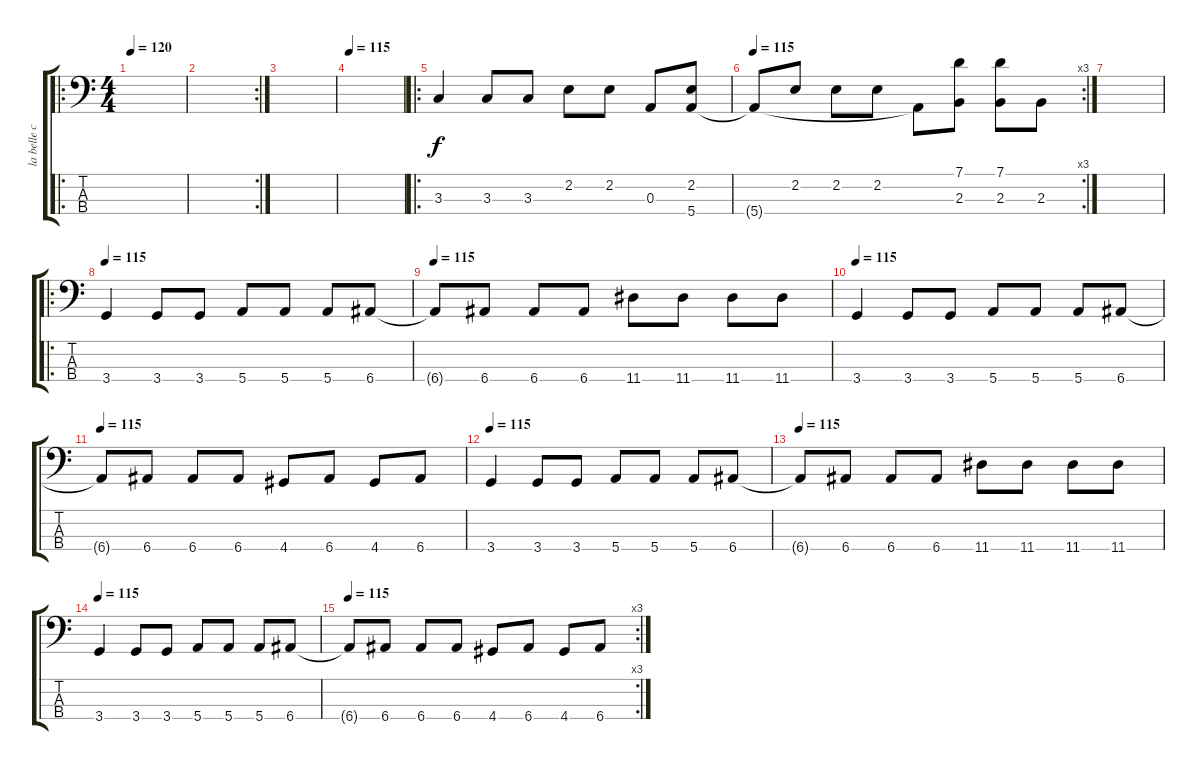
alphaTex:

\track ("la belle charlotte" "la belle c") {instrument slapbass2}
\staff {score tabs}
\tuning (G2 D2 A1 E1) {hide}
\ro
\ts (4 4)
\tempo 120
\clef f4
\ks c
|
\rc 2
|
|
\tempo 115
|
\ro
3.3.4 3.3.8 3.3.8 2.2.8 2.2.8 0.3.8 (2.2 5.4).8 |
\rc 3
\tempo 115
5.4{t}.8 2.2.8 2.2.8 2.2.8 5.4{t}.8 (7.1 2.3).8 (7.1 2.3).8 2.3.8 |
|
\ro
\tempo 115
3.4.4 3.4.8 3.4.8 5.4.8 5.4.8 5.4.8 6.4.8 |
\tempo 115
6.4{t}.8 6.4.8 6.4.8 6.4.8 11.4.8 11.4.8 11.4.8 11.4.8 |
\tempo 115
3.4.4 3.4.8 3.4.8 5.4.8 5.4.8 5.4.8 6.4.8 |
\tempo 115
6.4{t}.8 6.4.8 6.4.8 6.4.8 4.4.8 6.4.8 4.4.8 6.4.8 |
\tempo 115
3.4.4 3.4.8 3.4.8 5.4.8 5.4.8 5.4.8 6.4.8 |
\tempo 115
6.4{t}.8 6.4.8 6.4.8 6.4.8 11.4.8 11.4.8 11.4.8 11.4.8 |
\tempo 115
3.4.4 3.4.8 3.4.8 5.4.8 5.4.8 5.4.8 6.4.8 |
\rc 3
\tempo 115
6.4{t}.8 6.4.8 6.4.8 6.4.8 4.4.8 6.4.8 4.4.8 6.4.8
